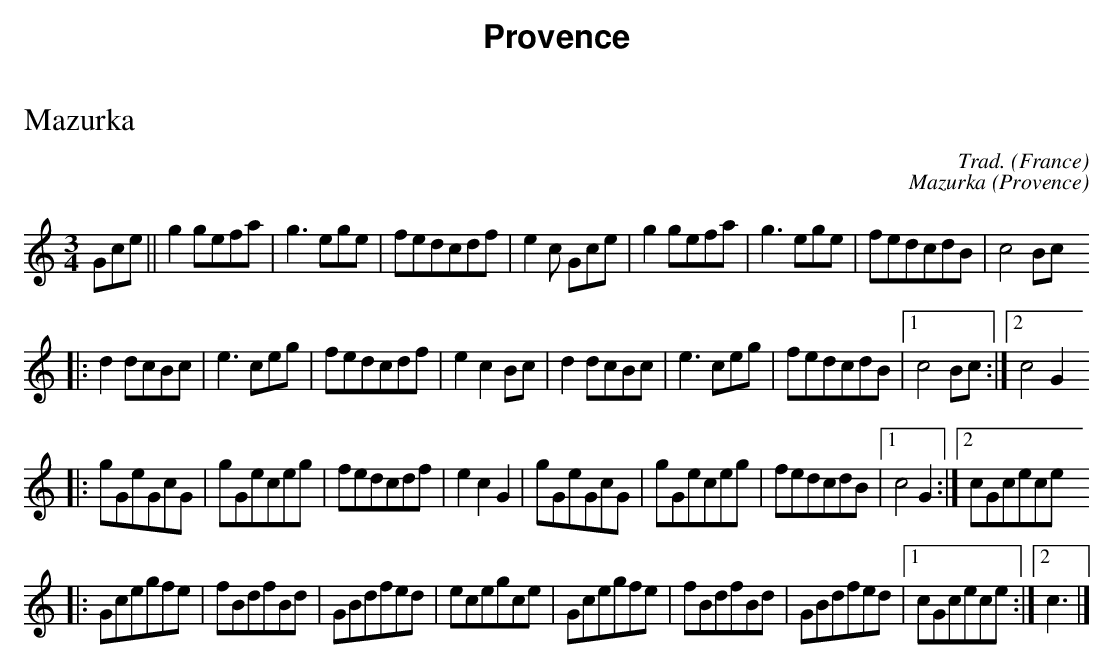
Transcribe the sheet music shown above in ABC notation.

X:1
T:Mazurka
C:Trad.
O:France
M:3/4
L:1/8
K:C
Gce||g2gefa|g3ege|fedcdf|e2c Gce|g2gefa|g3ege|fedcdB|c4Bc
|:d2dcBc|e3ceg|fedcdf|e2c2Bc|d2dcBc|e3ceg|fedcdB|[1c4Bc:|[2c4G2
|:gGeGcG|gGeceg|fedcdf|e2c2G2|gGeGcG|gGeceg|fedcdB|[1c4G2:|[2cGcece
|:Gcegfe|fBdfBd|GBdfed|ecegce|Gcegfe|fBdfBd|GBdfed|[1cGcece:|[2c3|]
